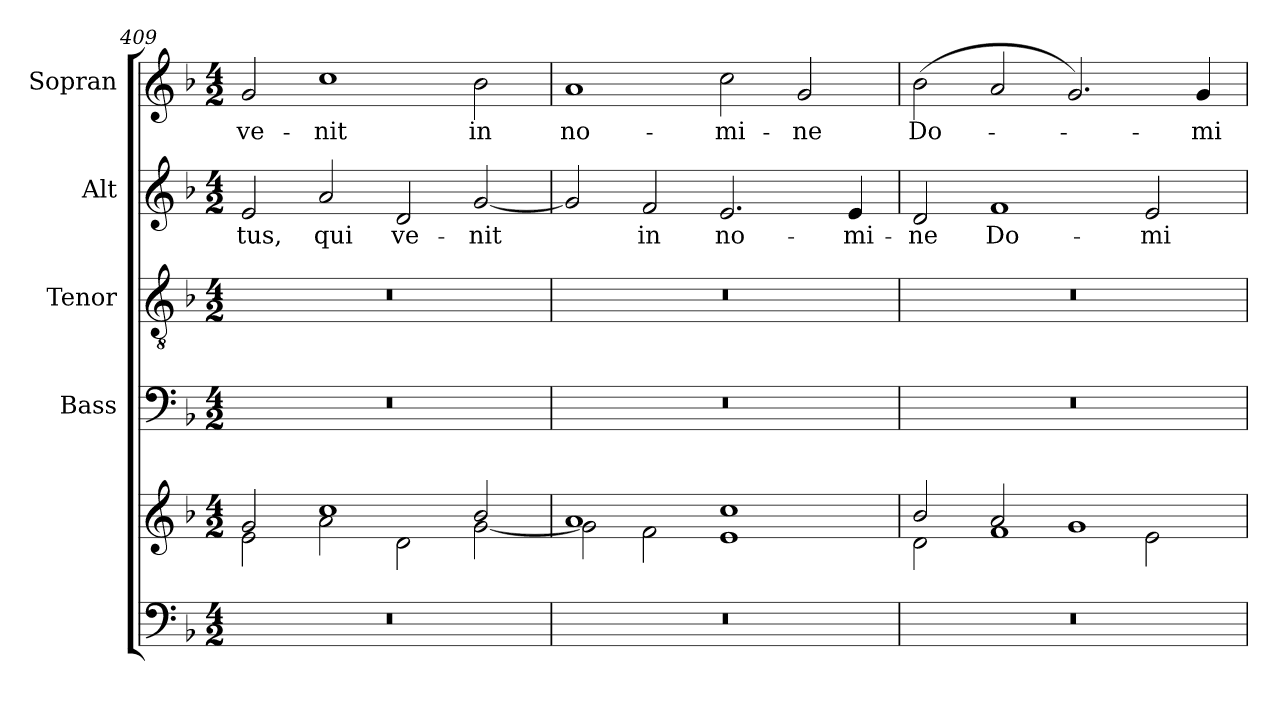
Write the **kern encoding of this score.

**kern	**kern	**kern	**kern	**kern	**text	**kern	**text
*part5	*part5	*part4	*part3	*part2	*part2	*part1	*part1
*staff6	*staff5	*staff4	*staff3	*staff2	*staff2	*staff1	*staff1
*	*	*I"Bass	*I"Tenor	*I"Alt	*	*I"Sopran	*
*	*	*I'B.	*I'T.	*I'A.	*	*I'S.	*
*clefF4	*clefG2	*clefF4	*clefGv2	*clefG2	*	*clefG2	*
*k[b-]	*k[b-]	*k[b-]	*k[b-]	*k[b-]	*	*k[b-]	*
*F:	*F:	*F:	*F:	*F:	*	*F:	*
*M4/2	*M4/2	*M4/2	*M4/2	*M4/2	*	*M4/2	*
=409	=409	=409	=409	=409	=409	=409	=409
*	*^	*	*	*	*	*	*
!	!	!	!	!	!	!LO:LY:b	!	!LO:LY:b
0r	2g/	2e\	0r	0r	2e/	-tus,	2g/	ve-
!	!	!	!	!	!	!LO:LY:b	!	!LO:LY:b
.	1cc	2a\	.	.	2a/	qui	1cc	-nit
!	!	!	!	!	!	!LO:LY:b	!	!
.	.	2d\	.	.	2d/	ve-	.	.
!	!	!	!	!	!	!LO:LY:b	!	!LO:LY:b
.	2b-/	[<2g\	.	.	[2g/	-nit	2b-\	in
!!LO:PB:g=z
=410	=410	=410	=410	=410	=410	=410	=410	=410
!	!	!	!	!	!	!	!	!LO:LY:b
0r	1a	2g\]	0r	0r	2g/]	.	1a	no-
!	!	!	!	!	!	!LO:LY:b	!	!
.	.	2f\	.	.	2f/	in	.	.
!	!	!	!	!	!	!LO:LY:b	!	!LO:LY:b
.	1cc	1e	.	.	2.e/	no-	2cc\	-mi-
!	!	!	!	!	!	!	!	!LO:LY:b
.	.	.	.	.	.	.	2g/	-ne
!	!	!	!	!	!	!LO:LY:b	!	!
.	.	.	.	.	4e/	-mi-	.	.
=411	=411	=411	=411	=411	=411	=411	=411	=411
!	!	!	!	!	!	!LO:LY:b	!	!LO:LY:b
0r	2b-/	2d\	0r	0r	2d/	-ne	(>2b-\	Do-
!	!	!	!	!	!	!LO:LY:b	!	!
.	2a/	1f	.	.	1f	Do-	2a/	.
.	1g	.	.	.	.	.	2.g/)	.
!	!	!	!	!	!	!LO:LY:b	!	!
.	.	2e\	.	.	2e/	-mi-	.	.
!	!	!	!	!	!	!	!	!LO:LY:b
.	.	.	.	.	.	.	4g/	-mi-
*	*v	*v	*	*	*	*	*	*
=	=	=	=	=	=	=	=
*-	*-	*-	*-	*-	*-	*-	*-
